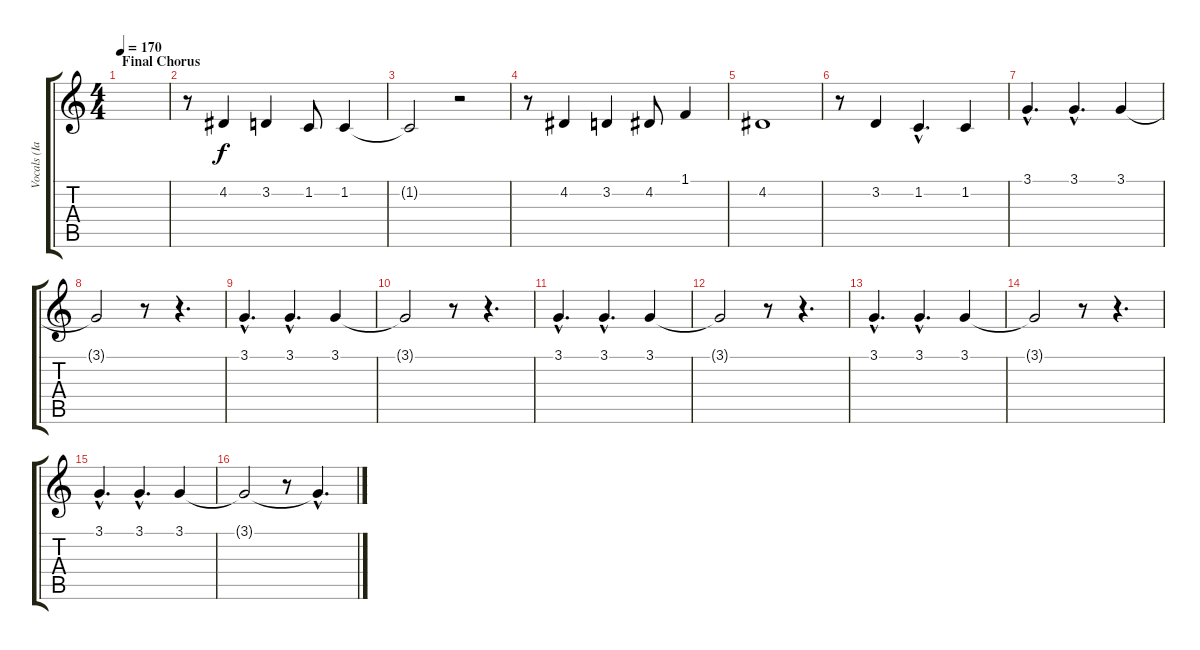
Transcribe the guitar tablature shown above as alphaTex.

\track ("Vocals (Ian)" "Vocals (Ia") {instrument cello}
\staff {score tabs}
\tuning (E4 B3 G3 D3 A2 E2) {hide}
\ts (4 4)
\section ("" "Final Chorus")
\tempo 170
\clef g2
\ks c
|
r.8 4.2.4 3.2.4 1.2.8 1.2.4 |
1.2{t}.2 r.2 |
r.8 4.2.4 3.2.4 4.2.8 1.1.4 |
4.2.1 |
r.8 3.2.4 1.2{hac}.4{d} 1.2.4 |
3.1{hac}.4{d} 3.1{hac}.4{d} 3.1.4 |
3.1{t}.2 r.8 r.4{d} |
3.1{hac}.4{d} 3.1{hac}.4{d} 3.1.4 |
3.1{t}.2 r.8 r.4{d} |
3.1{hac}.4{d} 3.1{hac}.4{d} 3.1.4 |
3.1{t}.2 r.8 r.4{d} |
3.1{hac}.4{d} 3.1{hac}.4{d} 3.1.4 |
3.1{t}.2 r.8 r.4{d} |
3.1{hac}.4{d} 3.1{hac}.4{d} 3.1.4 |
3.1{t}.2 r.8 3.1{hac t}.4{d}
